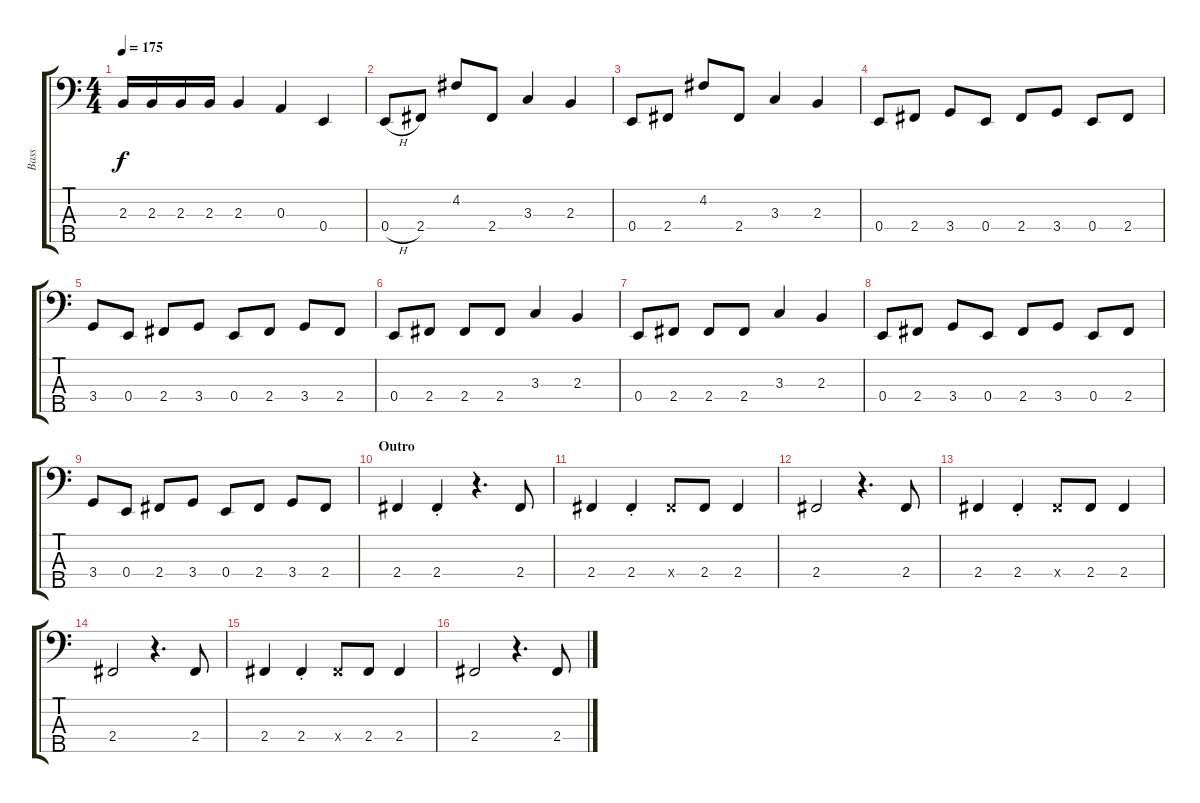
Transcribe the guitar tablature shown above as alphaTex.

\track ("Bass" "Bass") {instrument slapbass2}
\staff {score tabs}
\tuning (G2 D2 A1 E1 B0) {hide}
\ts (4 4)
\tempo 175
\clef f4
\ks c
2.3.16{dy f} 2.3.16 2.3.16 2.3.16 2.3.4 0.3.4 0.4.4 |
0.4{h}.8 2.4.8 4.2.8 2.4.8 3.3.4 2.3.4 |
0.4.8 2.4.8 4.2.8 2.4.8 3.3.4 2.3.4 |
0.4.8 2.4.8 3.4.8 0.4.8 2.4.8 3.4.8 0.4.8 2.4.8 |
3.4.8 0.4.8 2.4.8 3.4.8 0.4.8 2.4.8 3.4.8 2.4.8 |
0.4.8 2.4.8 2.4.8 2.4.8 3.3.4 2.3.4 |
0.4.8 2.4.8 2.4.8 2.4.8 3.3.4 2.3.4 |
0.4.8 2.4.8 3.4.8 0.4.8 2.4.8 3.4.8 0.4.8 2.4.8 |
3.4.8 0.4.8 2.4.8 3.4.8 0.4.8 2.4.8 3.4.8 2.4.8 |
\section ("" "Outro")
2.4.4 2.4{st}.4 r.4{d} 2.4.8 |
2.4.4 2.4{st}.4 2.4{x}.8 2.4.8 2.4.4 |
2.4.2 r.4{d} 2.4.8 |
2.4.4 2.4{st}.4 2.4{x}.8 2.4.8 2.4.4 |
2.4.2 r.4{d} 2.4.8 |
2.4.4 2.4{st}.4 2.4{x}.8 2.4.8 2.4.4 |
2.4.2 r.4{d} 2.4.8
